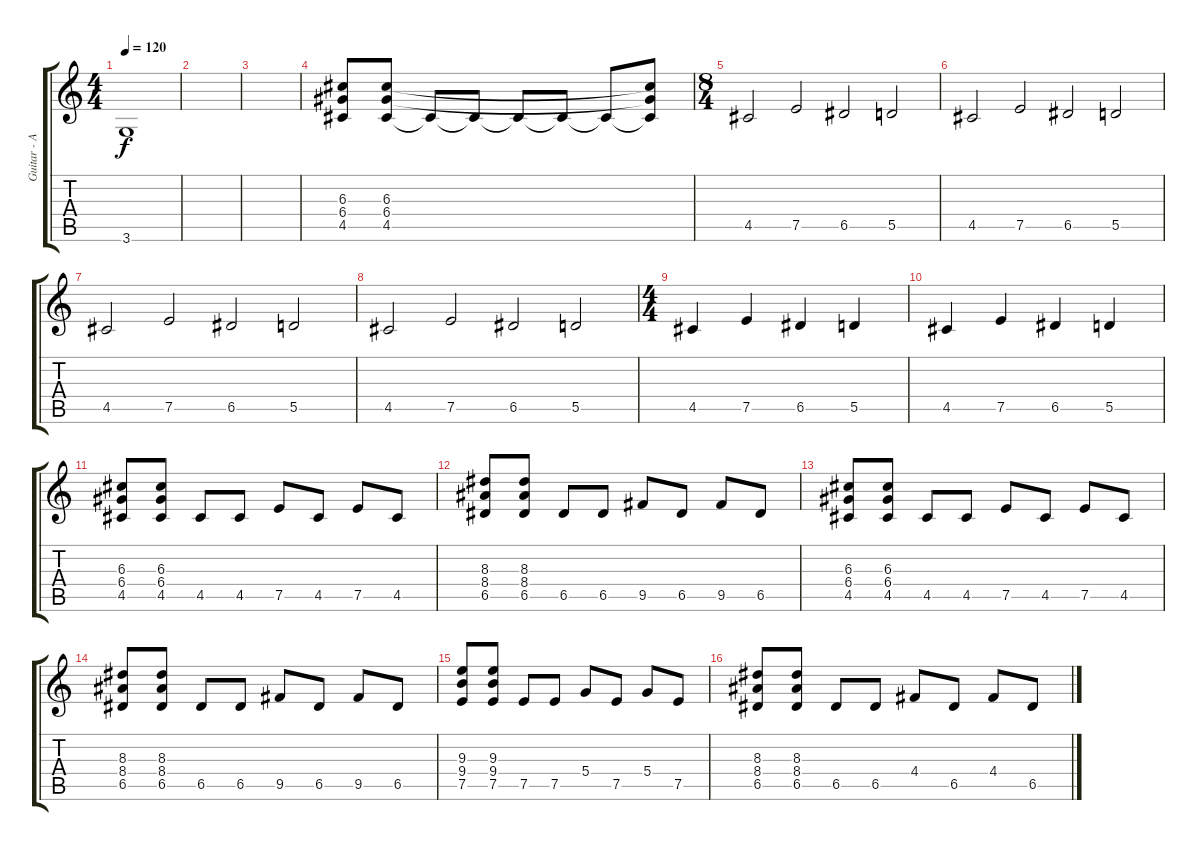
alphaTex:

\track ("Guitar - Andy La Rocque" "Guitar - A") {instrument overdrivenguitar}
\staff {score tabs}
\tuning (E4 B3 G3 D3 A2 E2) {hide}
\ts (4 4)
\tempo 120
\clef g2
\ks c
3.6{t}.1{dy f} |
|
|
(6.3 6.4 4.5).8{instrument overdrivenguitar} (6.3 6.4 4.5).8 4.5{t}.8 4.5{t}.8 4.5{t}.8 4.5{t}.8 4.5{t}.8 (6.3{t} 6.4{t} 4.5{t}).8 |
\ts (8 4)
4.5.2 7.5.2 6.5.2 5.5.2 |
4.5.2 7.5.2 6.5.2 5.5.2 |
4.5.2 7.5.2 6.5.2 5.5.2 |
4.5.2 7.5.2 6.5.2 5.5.2 |
\ts (4 4)
4.5.4 7.5.4 6.5.4 5.5.4 |
4.5.4 7.5.4 6.5.4 5.5.4 |
(6.3 6.4 4.5).8 (6.3 6.4 4.5).8 4.5.8 4.5.8 7.5.8 4.5.8 7.5.8 4.5.8 |
(8.3 8.4 6.5).8 (8.3 8.4 6.5).8 6.5.8 6.5.8 9.5.8 6.5.8 9.5.8 6.5.8 |
(6.3 6.4 4.5).8 (6.3 6.4 4.5).8 4.5.8 4.5.8 7.5.8 4.5.8 7.5.8 4.5.8 |
(8.3 8.4 6.5).8 (8.3 8.4 6.5).8 6.5.8 6.5.8 9.5.8 6.5.8 9.5.8 6.5.8 |
(9.3 9.4 7.5).8 (9.3 9.4 7.5).8 7.5.8 7.5.8 5.4.8 7.5.8 5.4.8 7.5.8 |
(8.3 8.4 6.5).8 (8.3 8.4 6.5).8 6.5.8 6.5.8 4.4.8 6.5.8 4.4.8 6.5.8
